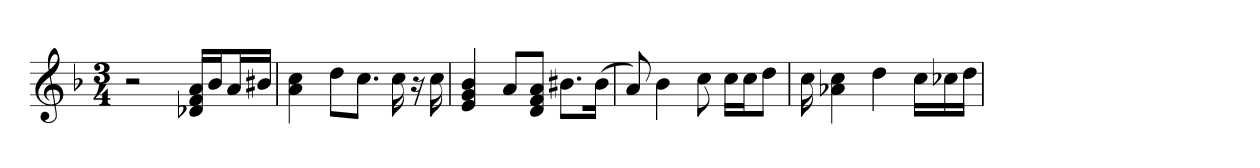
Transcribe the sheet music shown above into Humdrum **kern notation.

**kern
*part1
*staff1
*clefG2
*k[b-]
*M3/4
=1
2r
16d-X/ 16f/ 16a/LL
16b-/J
16a/L
16b#X/JJ
=2
4a 4cc
8dd\L
8.cc\J
16cc
16r
16cc
=3
4e 4g 4b-
8a/L
8d/ 8f/ 8a/J
8.b#X\L
(16b#\Jk
=4
8a)
4b-
8cc
16cc\LL
16cc\J
8dd\J
=5
16cc
4a-X 4cc
4dd
16cc\LL
16cc-X\
16dd\JJ
=
*-
